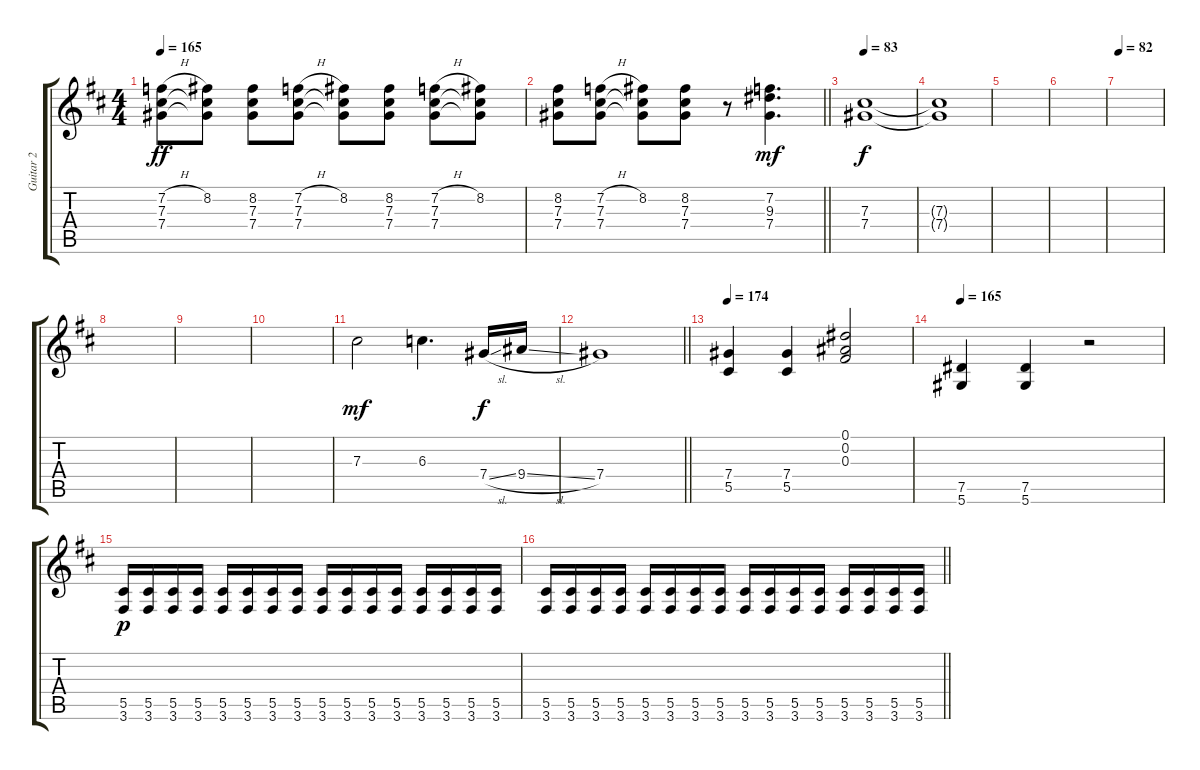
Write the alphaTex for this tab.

\track ("Guitar 2" "Guitar 2") {instrument distortionguitar}
\staff {score tabs}
\tuning (Eb4 Bb3 Gb3 Db3 Ab2 Eb2) {hide}
\ts (4 4)
\tempo 165
\clef g2
\ks d
(7.2{h} 7.3 7.4).8{dy ff} (8.2 7.3{t} 7.4{t}).8 (8.2 7.3 7.4).8 (7.2{h} 7.3 7.4).8 (8.2 7.3{t} 7.4{t}).8 (8.2 7.3 7.4).8 (7.2{h} 7.3 7.4).8 (8.2 7.3{t} 7.4{t}).8 |
\barLineRight lightlight
(8.2 7.3 7.4).8 (7.2{h} 7.3 7.4).8 (8.2 7.3{t} 7.4{t}).8 (8.2 7.3 7.4).8 r.8 (7.2 9.3 7.4).4{d dy mf} |
\tempo 83
(7.3 7.4).1{dy f volume 0} |
(7.3{t} 7.4{t}).1 |
|
|
\tempo 82
|
|
|
|
7.3.2{dy mf} 6.3.4{d} 7.4{sl}.16{dy f} 9.4{sl}.16 |
\barLineRight lightlight
7.4.1{volume 8} |
\tempo 174
(7.4 5.5).4{volume 11} (7.4 5.5).4 (0.1 0.2 0.3).2 |
\tempo 165
(7.5 5.6).4 (7.5 5.6).4 r.2 |
(5.5 3.6).16{dy p} (5.5 3.6).16 (5.5 3.6).16 (5.5 3.6).16 (5.5 3.6).16 (5.5 3.6).16 (5.5 3.6).16 (5.5 3.6).16 (5.5 3.6).16 (5.5 3.6).16 (5.5 3.6).16 (5.5 3.6).16 (5.5 3.6).16 (5.5 3.6).16 (5.5 3.6).16 (5.5 3.6).16 |
\barLineRight lightlight
(5.5 3.6).16 (5.5 3.6).16 (5.5 3.6).16 (5.5 3.6).16 (5.5 3.6).16 (5.5 3.6).16 (5.5 3.6).16 (5.5 3.6).16 (5.5 3.6).16 (5.5 3.6).16 (5.5 3.6).16 (5.5 3.6).16 (5.5 3.6).16 (5.5 3.6).16 (5.5 3.6).16 (5.5 3.6).16
